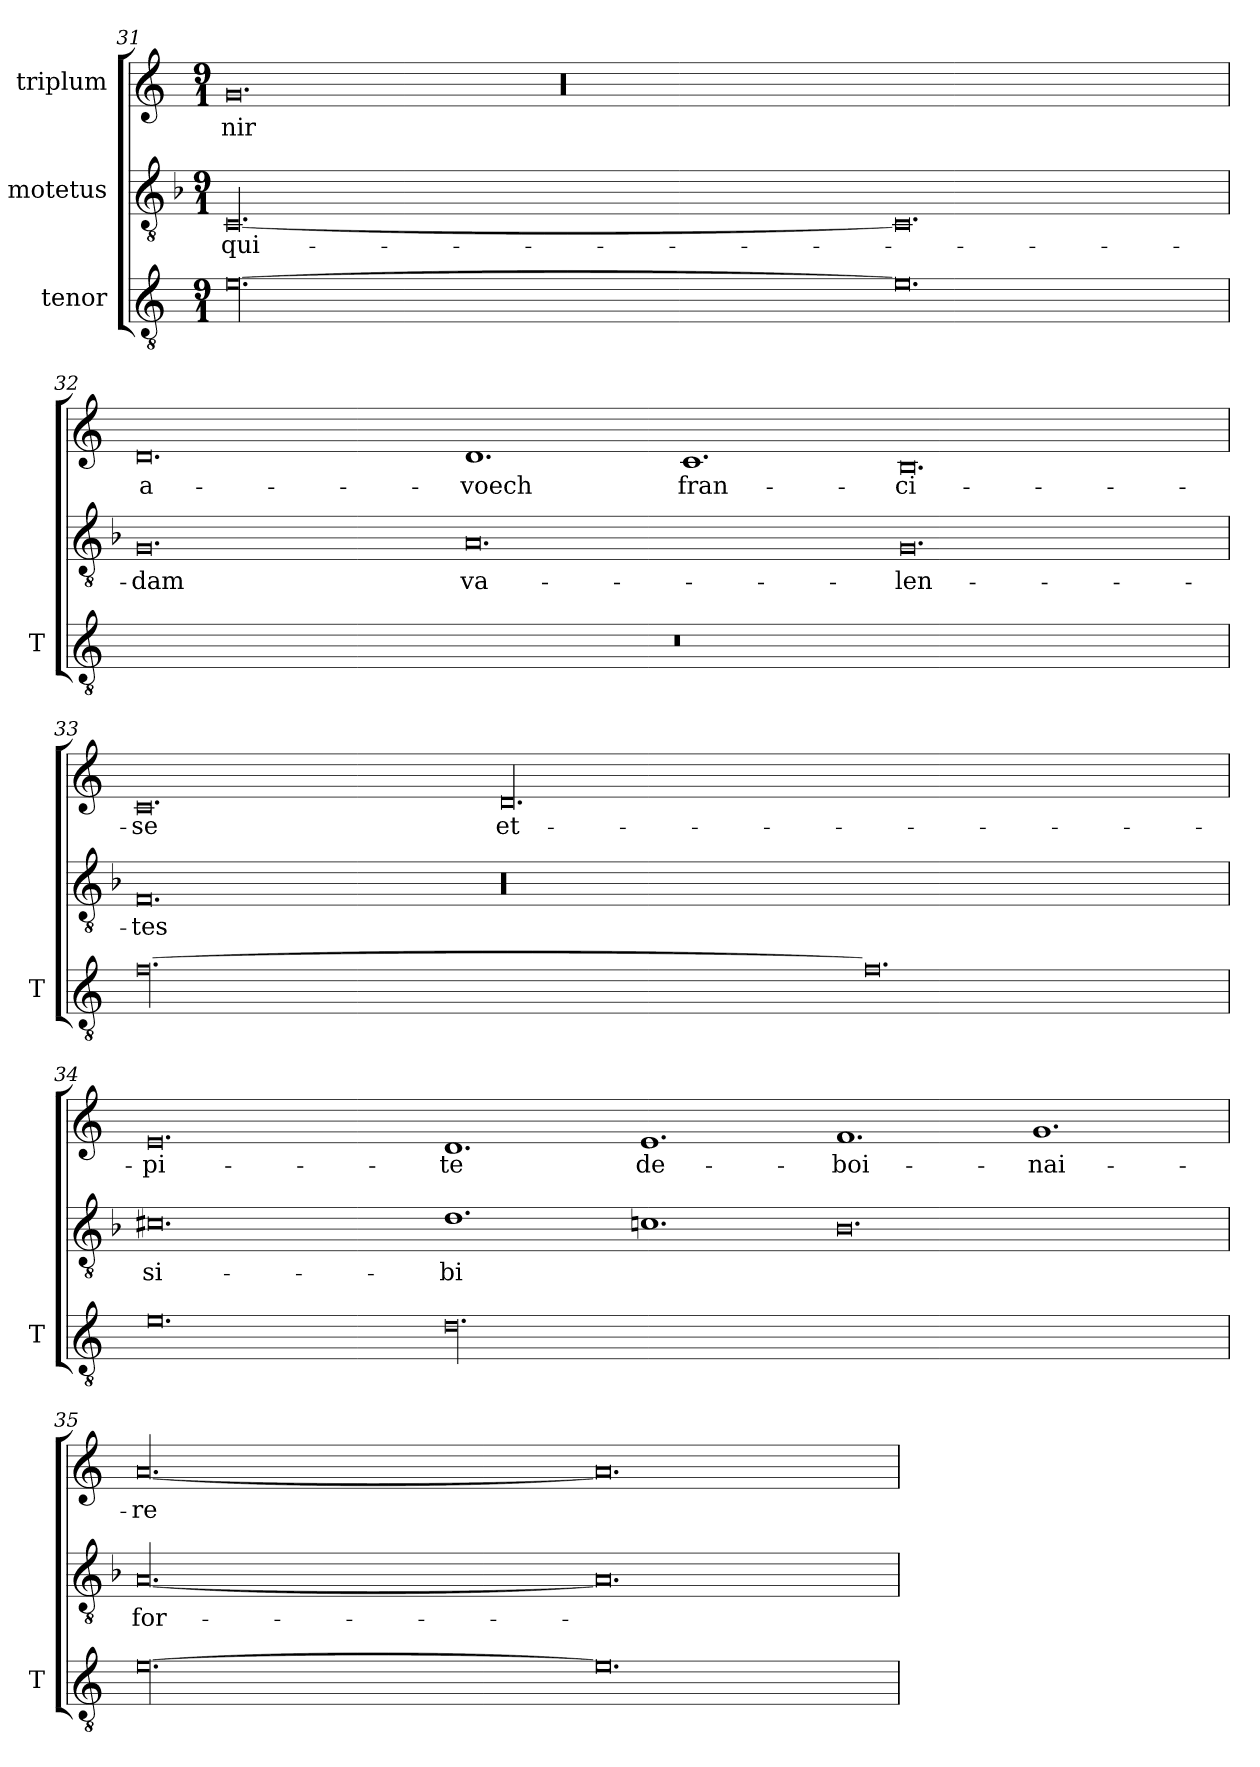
**kern	**kern	**text	**kern	**text
*part3	*part2	*part2	*part1	*part1
*staff3	*staff2	*staff2	*staff1	*staff1
*I"tenor	*I"motetus	*	*I"triplum	*
*I'T	*	*	*	*
*clefGv2	*clefGv2	*	*clefG2	*
*k[]	*k[b-]	*	*k[]	*
*C:	*F:	*	*C:	*
*M9/1	*M9/1	*	*M9/1	*
=31	=31	=31	=31	=31
[00.e\	[00.C/	qui-	0.g/	-nir
.	.	.	00.r	.
0.e\]	0.C/]	.	.	.
=32	=32	=32	=32	=32
1%9r	0.G/	-dam	0.d/	a-
.	0.A/	va-	1.d/	-voech
.	.	.	1.c/	fran-
.	0.G/	-len-	0.B/	-ci-
!!LO:LB:g=z
=33	=33	=33	=33	=33
[00.f\	0.F/	-tes	0.c/	-se
.	00.r	.	00.d/	et-
0.f\]	.	.	.	.
=34	=34	=34	=34	=34
0.e\	0.c#X\	si-	0.e/	pi-
00.d\	1.d\	-bi	1.d/	-te
.	1.cn\	.	1.e/	de-
.	0.B-\	.	1.f/	-boi-
.	.	.	1.g/	-nai-
=35	=35	=35	=35	=35
[00.e\	[00.A/	for-	[00.a/	-re
0.e\]	0.A/]	.	0.a/]	.
=	=	=	=	=
*-	*-	*-	*-	*-
